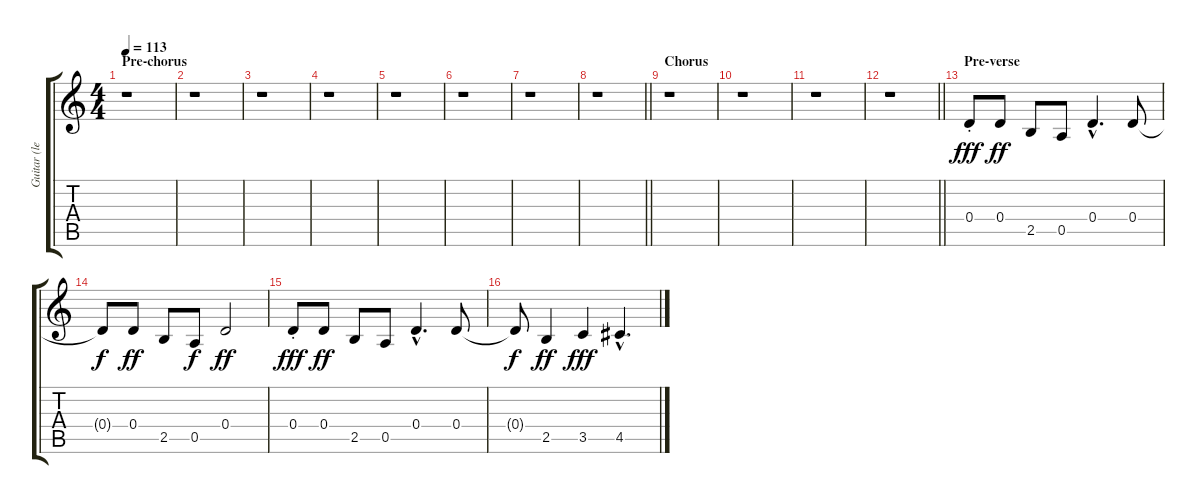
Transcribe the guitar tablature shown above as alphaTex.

\track ("Guitar (lead)" "Guitar (le") {instrument electricguitarjazz}
\staff {score tabs}
\tuning (E4 B3 G3 D3 A2 E2) {hide}
\ts (4 4)
\section ("" "Pre-chorus")
\tempo 113
\clef g2
\ks c
r.1{dy fff} |
r.1 |
r.1 |
r.1 |
r.1 |
r.1 |
r.1 |
\barLineRight lightlight
r.1 |
\section ("" "Chorus")
r.1 |
r.1 |
r.1 |
\barLineRight lightlight
r.1 |
\section ("" "Pre-verse")
0.4{st}.8 0.4.8{dy ff} 2.5.8 0.5.8 0.4{hac}.4{d} 0.4.8 |
0.4{t}.8{dy f} 0.4.8{dy ff} 2.5.8 0.5.8{dy f} 0.4.2{dy ff} |
0.4{st}.8{dy fff} 0.4.8{dy ff} 2.5.8 0.5.8 0.4{hac}.4{d} 0.4.8 |
0.4{t}.8{dy f} 2.5.4{dy ff} 3.5.4{dy fff} 4.5{hac}.4{d}
